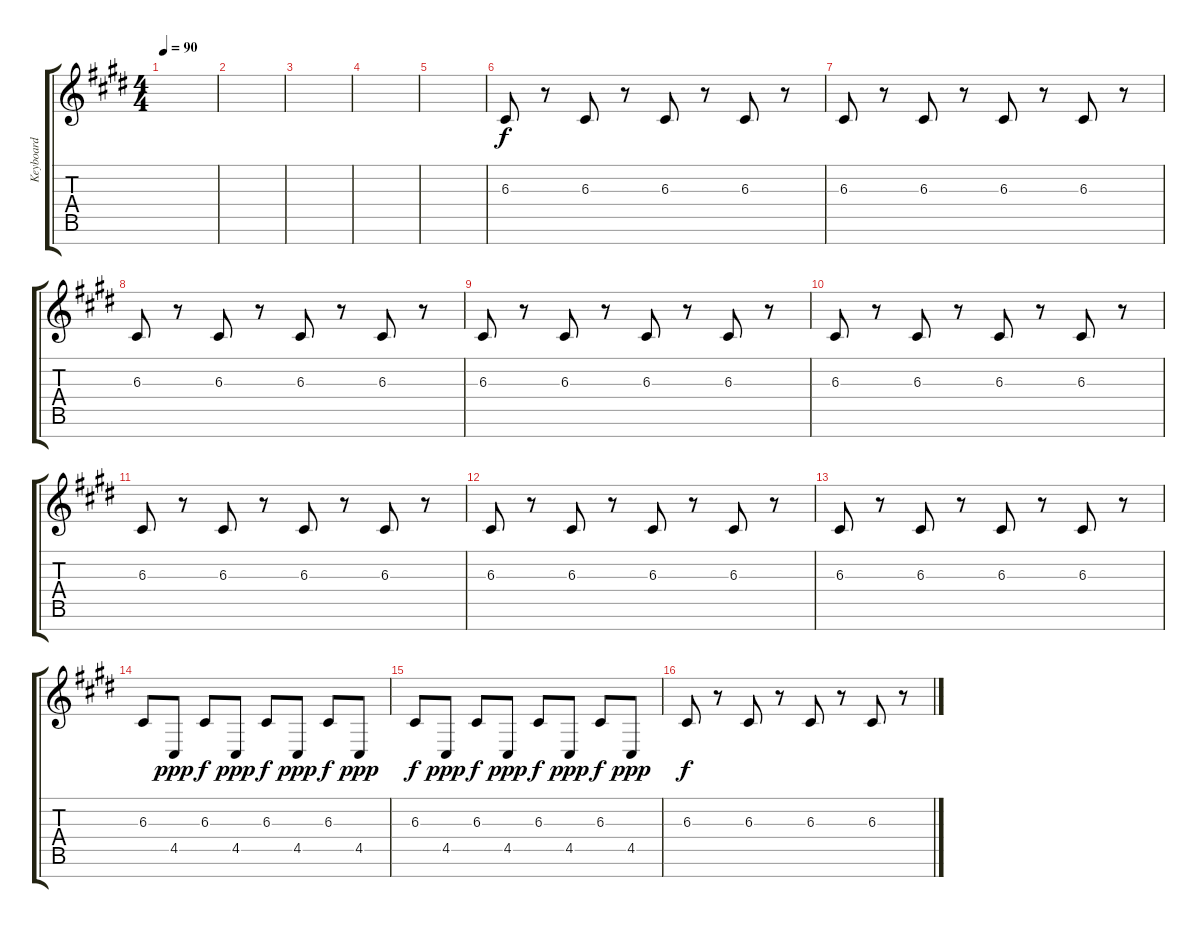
\track ("Keyboard" "Keyboard") {instrument rockorgan}
\staff {score tabs}
\tuning (E4 B3 G3 D3 A2 E2 B1) {hide}
\ts (4 4)
\tempo 90
\clef g2
\ks c#minor
|
|
|
|
|
6.3.8{dy f instrument acousticgrandpiano} r.8 6.3.8 r.8 6.3.8 r.8 6.3.8 r.8 |
6.3.8 r.8 6.3.8 r.8 6.3.8 r.8 6.3.8 r.8 |
6.3.8 r.8 6.3.8 r.8 6.3.8 r.8 6.3.8 r.8 |
6.3.8 r.8 6.3.8 r.8 6.3.8 r.8 6.3.8 r.8 |
6.3.8 r.8 6.3.8 r.8 6.3.8 r.8 6.3.8 r.8 |
6.3.8 r.8 6.3.8 r.8 6.3.8 r.8 6.3.8 r.8 |
6.3.8 r.8 6.3.8 r.8 6.3.8 r.8 6.3.8 r.8 |
6.3.8 r.8 6.3.8 r.8 6.3.8 r.8 6.3.8 r.8 |
6.3.8 4.5.8{dy ppp} 6.3.8{dy f} 4.5.8{dy ppp} 6.3.8{dy f} 4.5.8{dy ppp} 6.3.8{dy f} 4.5.8{dy ppp} |
6.3.8{dy f} 4.5.8{dy ppp} 6.3.8{dy f} 4.5.8{dy ppp} 6.3.8{dy f} 4.5.8{dy ppp} 6.3.8{dy f} 4.5.8{dy ppp} |
6.3.8{dy f} r.8 6.3.8 r.8 6.3.8 r.8 6.3.8 r.8
